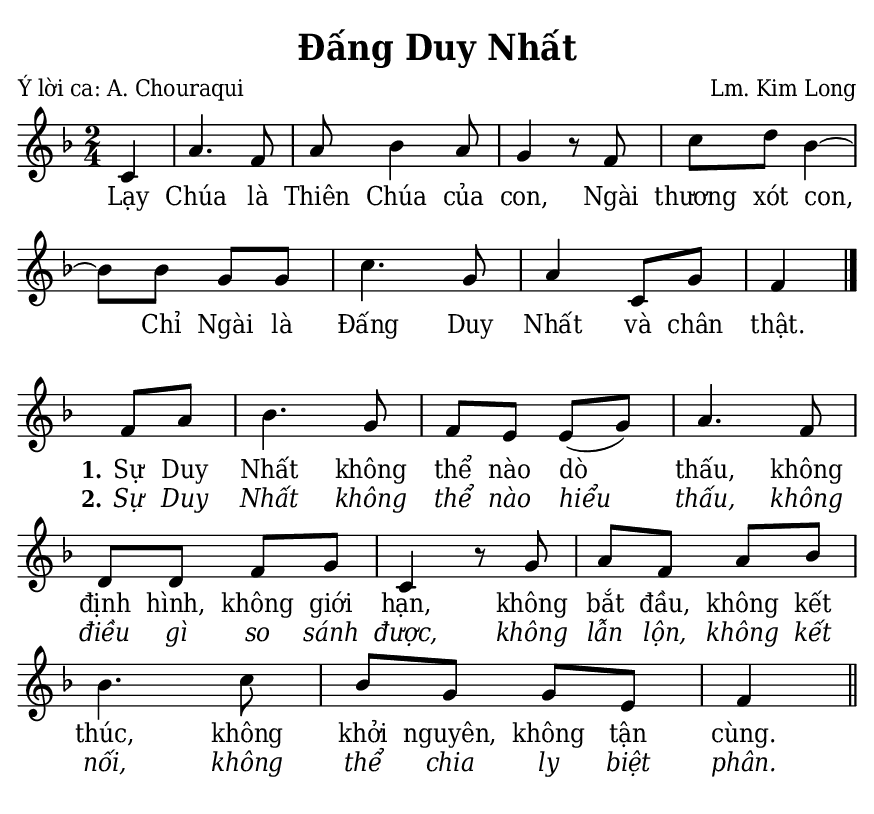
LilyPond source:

% Cài đặt chung
\version "2.24.3"
\include "english.ly"

\header {
  title = "Đấng Duy Nhất"
  poet = "Ý lời ca: A. Chouraqui"
  composer = "Lm. Kim Long"
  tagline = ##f
}

% Nhạc
nhacPhanMot = \relative c' {
  \key f \major
  \time 2/4
  \partial 4 c4 |
  a'4. f8 |
  a bf4 a8 |
  g4 r8 f |
  c' d bf4 ~ |
  bf8 bf g g |
  c4. g8 |
  a4 c,8 g' |
  f4 \bar "|."
}

nhacPhanHai = \relative c' {
  \key f \major
  \time 2/4
  \partial 4 f8 a |
  bf4. g8 |
  f e e (g) |
  a4. f8 |
  d d f g |
  c,4 r8 g' |
  a f a bf |
  bf4. c8 |
  bf g g e |
  f4 \bar "||"
}

% Lời
loiPhanMot = \lyricmode {
  Lạy Chúa là Thiên Chúa của con,
  Ngài thương xót con,
  Chỉ Ngài là Đấng Duy Nhất và chân thật.
}

loiPhanHai = \lyricmode {
  <<
    {
      \set stanza = "1."
      Sự Duy Nhất không thể nào dò thấu,
      không định hình, không giới hạn,
      không bắt đầu, không kết thúc,
      không khởi nguyên, không tận cùng.
    }
    \new Lyrics {
	    \set associatedVoice = "beSop"
	    \set stanza = "2."
      \override Lyrics.LyricText.font-shape = #'italic
      Sự Duy Nhất không thể nào hiểu thấu,
      không điều gì so sánh được,
      không lẫn lộn, không kết nối,
      không thể chia ly biệt phân.
    }
  >>
}

% Dàn trang
\paper {
  #(set-paper-size "a5")
  top-margin = 3\mm
  bottom-margin = 3\mm
  left-margin = 3\mm
  right-margin = 3\mm
  indent = #0
  #(define fonts
	 (make-pango-font-tree "Deja Vu Serif Condensed"
	 		       "Deja Vu Serif Condensed"
			       "Deja Vu Serif Condensed"
			       (/ 20 20)))
  print-page-number = ##f
}

\score {
  <<
    \new Staff <<
        \clef treble
        \new Voice = beSop {
          \nhacPhanMot
        }
      \new Lyrics \lyricsto beSop \loiPhanMot
    >>
  >>
  \layout {
    \override Lyrics.LyricSpace.minimum-distance = #1.5
    \override Score.BarNumber.break-visibility = ##(#f #f #f)
    \override Score.SpacingSpanner.uniform-stretching = ##t
    ragged-last = ##f
  }
}

\score {
  <<
    \new Staff <<
        \clef treble
        \new Voice = beSop {
          \nhacPhanHai
        }
      \new Lyrics \lyricsto beSop \loiPhanHai
    >>
  >>
  \layout {
    \override Staff.TimeSignature.transparent = ##t
    \override Lyrics.LyricSpace.minimum-distance = #1.5
    \override Score.BarNumber.break-visibility = ##(#f #f #f)
    \override Score.SpacingSpanner.uniform-stretching = ##t
    ragged-last = ##f
  }
}
